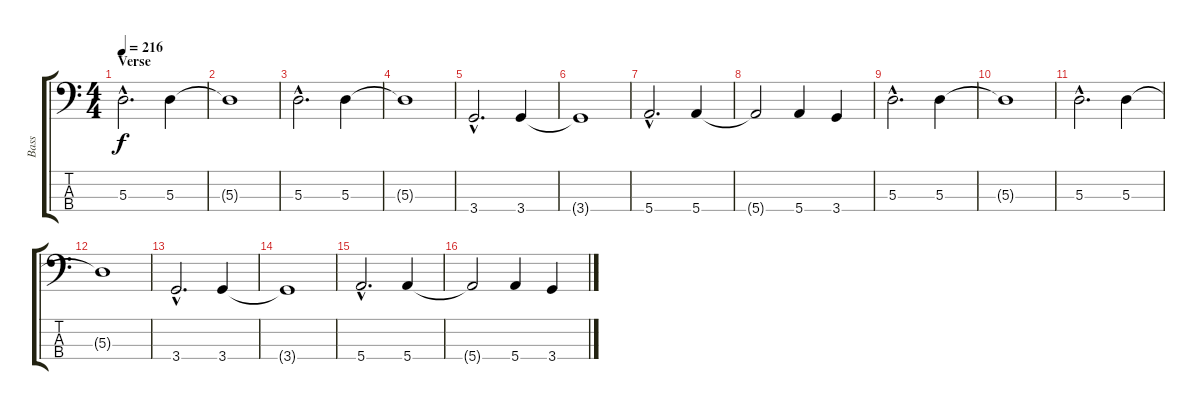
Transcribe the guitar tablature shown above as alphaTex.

\track ("Bass" "Bass") {instrument electricbasspick}
\staff {score tabs}
\tuning (G2 D2 A1 E1) {hide}
\ts (4 4)
\section ("" "Verse")
\tempo 216
\clef f4
\ks c
5.3{hac}.2{d dy f} 5.3.4 |
5.3{t}.1 |
5.3{hac}.2{d} 5.3.4 |
5.3{t}.1 |
3.4{hac}.2{d} 3.4.4 |
3.4{t}.1 |
5.4{hac}.2{d} 5.4.4 |
5.4{t}.2 5.4.4 3.4.4 |
5.3{hac}.2{d} 5.3.4 |
5.3{t}.1 |
5.3{hac}.2{d} 5.3.4 |
5.3{t}.1 |
3.4{hac}.2{d} 3.4.4 |
3.4{t}.1 |
5.4{hac}.2{d} 5.4.4 |
5.4{t}.2 5.4.4 3.4.4
